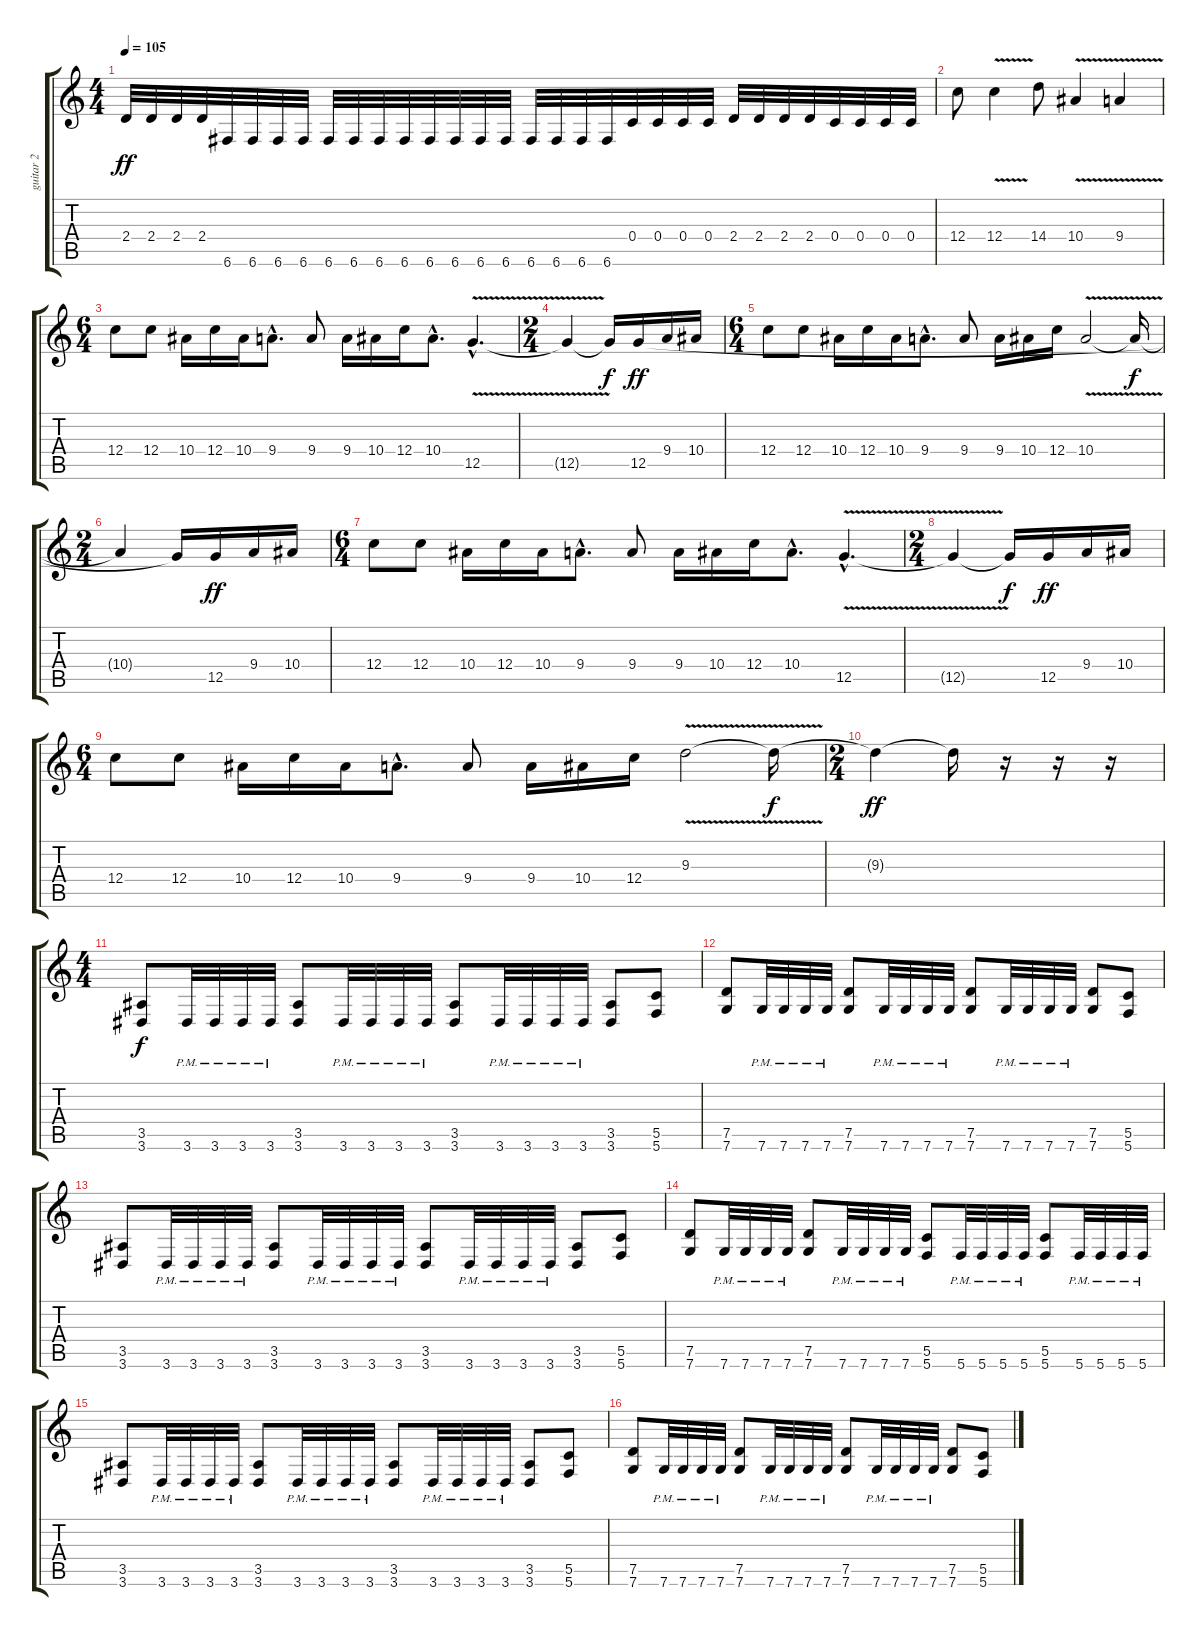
\track ("guitar 2" "guitar 2") {instrument distortionguitar}
\staff {score tabs}
\tuning (D4 A3 F3 C3 G2 C2) {hide}
\ts (4 4)
\tempo 105
\clef g2
\ks c
2.4.32{dy ff} 2.4.32 2.4.32 2.4.32 6.6.32 6.6.32 6.6.32 6.6.32 6.6.32 6.6.32 6.6.32 6.6.32 6.6.32 6.6.32 6.6.32 6.6.32 6.6.32 6.6.32 6.6.32 6.6.32 0.4.32 0.4.32 0.4.32 0.4.32 2.4.32 2.4.32 2.4.32 2.4.32 0.4.32 0.4.32 0.4.32 0.4.32 |
12.4.8 12.4{v}.4 14.4.8 10.4{v}.4 9.4{v}.4 |
\ts (6 4)
12.4.8 12.4.8 10.4.16 12.4.16 10.4.16 9.4{hac}.8{d} 9.4.8 9.4.16 10.4.16 12.4.16 10.4{hac}.8{d} 12.5{v hac}.4{d} |
\ts (2 4)
12.5{t}.4 12.5{t}.16{dy f} 12.5.16{dy ff} 9.4.16 10.4.16 |
\ts (6 4)
12.4.8 12.4.8 10.4.16 12.4.16 10.4.16 9.4{hac}.8{d} 9.4.8 9.4.16 10.4.16 12.4.16 10.4{v}.2 10.4{t}.16{dy f} |
\ts (2 4)
10.4{t}.4 12.5{t}.16 12.5.16{dy ff} 9.4.16 10.4.16 |
\ts (6 4)
12.4.8 12.4.8 10.4.16 12.4.16 10.4.16 9.4{hac}.8{d} 9.4.8 9.4.16 10.4.16 12.4.16 10.4{hac}.8{d} 12.5{v hac}.4{d} |
\ts (2 4)
12.5{t}.4 12.5{t}.16{dy f} 12.5.16{dy ff} 9.4.16 10.4.16 |
\ts (6 4)
12.4.8 12.4.8 10.4.16 12.4.16 10.4.16 9.4{hac}.8{d} 9.4.8 9.4.16 10.4.16 12.4.16 9.3{v}.2 9.3{t}.16{dy f} |
\ts (2 4)
9.3{t}.4{dy ff} 9.3{t}.16 r.16 r.16 r.16 |
\ts (4 4)
(3.5 3.6).8{dy f} 3.6{pm}.32 3.6{pm}.32 3.6{pm}.32 3.6{pm}.32 (3.5 3.6).8 3.6{pm}.32 3.6{pm}.32 3.6{pm}.32 3.6{pm}.32 (3.5 3.6).8 3.6{pm}.32 3.6{pm}.32 3.6{pm}.32 3.6{pm}.32 (3.5 3.6).8 (5.5 5.6).8 |
(7.5 7.6).8 7.6{pm}.32 7.6{pm}.32 7.6{pm}.32 7.6{pm}.32 (7.5 7.6).8 7.6{pm}.32 7.6{pm}.32 7.6{pm}.32 7.6{pm}.32 (7.5 7.6).8 7.6{pm}.32 7.6{pm}.32 7.6{pm}.32 7.6{pm}.32 (7.5 7.6).8 (5.5 5.6).8 |
(3.5 3.6).8 3.6{pm}.32 3.6{pm}.32 3.6{pm}.32 3.6{pm}.32 (3.5 3.6).8 3.6{pm}.32 3.6{pm}.32 3.6{pm}.32 3.6{pm}.32 (3.5 3.6).8 3.6{pm}.32 3.6{pm}.32 3.6{pm}.32 3.6{pm}.32 (3.5 3.6).8 (5.5 5.6).8 |
(7.5 7.6).8 7.6{pm}.32 7.6{pm}.32 7.6{pm}.32 7.6{pm}.32 (7.5 7.6).8 7.6{pm}.32 7.6{pm}.32 7.6{pm}.32 7.6{pm}.32 (5.5 5.6).8 5.6{pm}.32 5.6{pm}.32 5.6{pm}.32 5.6{pm}.32 (5.5 5.6).8 5.6{pm}.32 5.6{pm}.32 5.6{pm}.32 5.6{pm}.32 |
(3.5 3.6).8 3.6{pm}.32 3.6{pm}.32 3.6{pm}.32 3.6{pm}.32 (3.5 3.6).8 3.6{pm}.32 3.6{pm}.32 3.6{pm}.32 3.6{pm}.32 (3.5 3.6).8 3.6{pm}.32 3.6{pm}.32 3.6{pm}.32 3.6{pm}.32 (3.5 3.6).8 (5.5 5.6).8 |
(7.5 7.6).8 7.6{pm}.32 7.6{pm}.32 7.6{pm}.32 7.6{pm}.32 (7.5 7.6).8 7.6{pm}.32 7.6{pm}.32 7.6{pm}.32 7.6{pm}.32 (7.5 7.6).8 7.6{pm}.32 7.6{pm}.32 7.6{pm}.32 7.6{pm}.32 (7.5 7.6).8 (5.5 5.6).8
